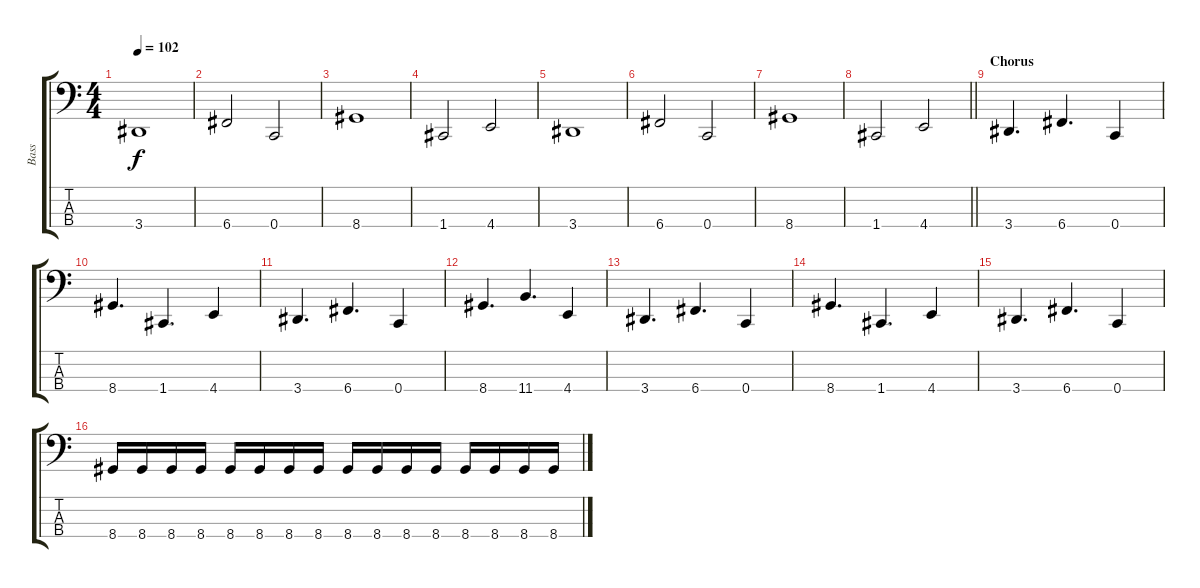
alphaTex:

\track ("Bass" "Bass") {instrument electricbasspick}
\staff {score tabs}
\tuning (F2 C2 G1 C1) {hide}
\ts (4 4)
\tempo 102
\clef f4
\ks c
3.4.1{dy f} |
6.4.2 0.4.2 |
8.4.1 |
1.4.2 4.4.2 |
3.4.1 |
6.4.2 0.4.2 |
8.4.1 |
\barLineRight lightlight
1.4.2 4.4.2 |
\section ("" "Chorus")
3.4.4{d} 6.4.4{d} 0.4.4 |
8.4.4{d} 1.4.4{d} 4.4.4 |
3.4.4{d} 6.4.4{d} 0.4.4 |
8.4.4{d} 11.4.4{d} 4.4.4 |
3.4.4{d} 6.4.4{d} 0.4.4 |
8.4.4{d} 1.4.4{d} 4.4.4 |
3.4.4{d} 6.4.4{d} 0.4.4 |
8.4.16 8.4.16 8.4.16 8.4.16 8.4.16 8.4.16 8.4.16 8.4.16 8.4.16 8.4.16 8.4.16 8.4.16 8.4.16 8.4.16 8.4.16 8.4.16
